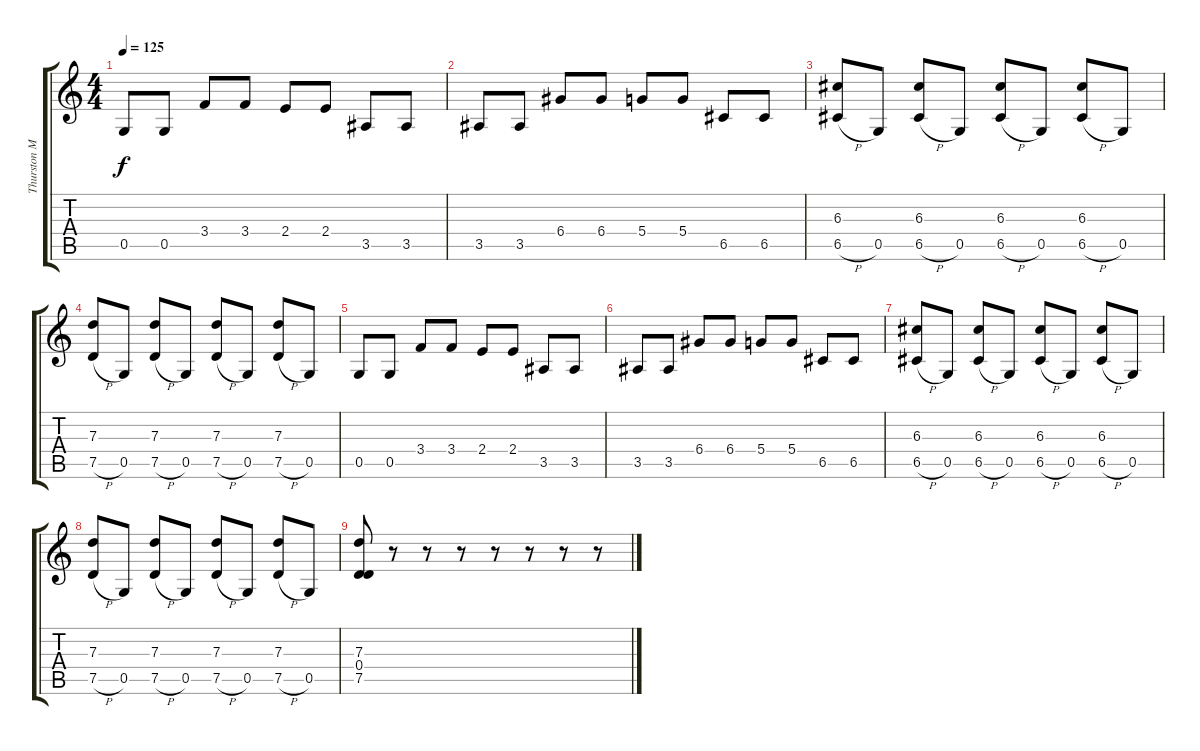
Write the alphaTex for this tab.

\track ("Thurston Moore" "Thurston M") {instrument overdrivenguitar}
\staff {score tabs}
\tuning (E4 B3 G3 D3 G2 E2) {hide}
\ts (4 4)
\tempo 125
\clef g2
\ks c
0.5.8{dy f} 0.5.8 3.4.8 3.4.8 2.4.8 2.4.8 3.5.8 3.5.8 |
3.5.8 3.5.8 6.4.8 6.4.8 5.4.8 5.4.8 6.5.8 6.5.8 |
(6.3 6.5{h}).8 0.5.8 (6.3 6.5{h}).8 0.5.8 (6.3 6.5{h}).8 0.5.8 (6.3 6.5{h}).8 0.5.8 |
(7.3 7.5{h}).8 0.5.8 (7.3 7.5{h}).8 0.5.8 (7.3 7.5{h}).8 0.5.8 (7.3 7.5{h}).8 0.5.8 |
0.5.8 0.5.8 3.4.8 3.4.8 2.4.8 2.4.8 3.5.8 3.5.8 |
3.5.8 3.5.8 6.4.8 6.4.8 5.4.8 5.4.8 6.5.8 6.5.8 |
(6.3 6.5{h}).8 0.5.8 (6.3 6.5{h}).8 0.5.8 (6.3 6.5{h}).8 0.5.8 (6.3 6.5{h}).8 0.5.8 |
(7.3 7.5{h}).8 0.5.8 (7.3 7.5{h}).8 0.5.8 (7.3 7.5{h}).8 0.5.8 (7.3 7.5{h}).8 0.5.8 |
(7.3 0.4 7.5).8 r.8 r.8 r.8 r.8 r.8 r.8 r.8
